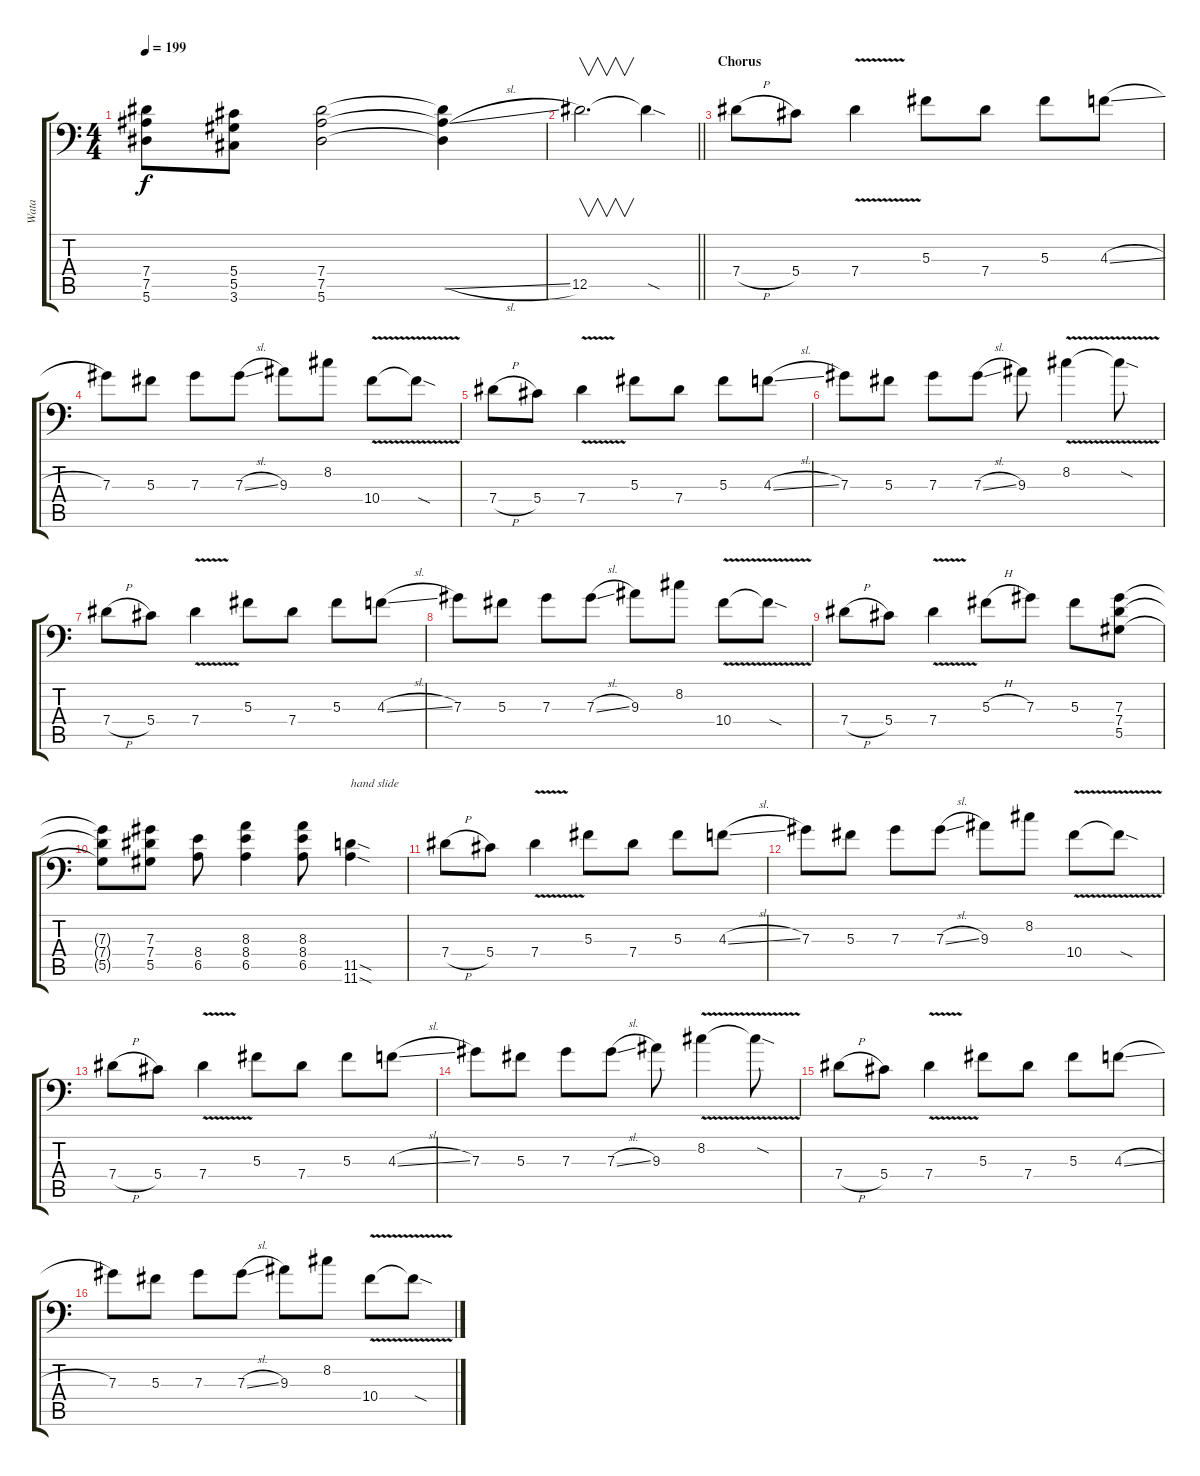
\track ("Wata" "Wata") {instrument distortionguitar}
\staff {score tabs}
\tuning (Bb3 F3 Db3 Ab2 Eb2 Bb1) {hide}
\ts (4 4)
\tempo 199
\clef f4
\ks c
(7.4 7.5 5.6).8{dy f} (5.4 5.5 3.6).8 (7.4 7.5 5.6).2 (7.4{t} 7.5{sl t} 5.6{t}).4 |
\barLineRight lightlight
12.5.2{v d} 12.5{sod t}.4 |
\section ("" "Chorus")
7.4{h}.8 5.4.8 7.4{v}.4 5.3.8 7.4.8 5.3.8 4.3{sl}.8 |
7.3.8 5.3.8 7.3.8 7.3{sl}.8 9.3.8 8.2.8 10.4{v}.8 10.4{sod t}.8 |
7.4{h}.8 5.4.8 7.4{v}.4 5.3.8 7.4.8 5.3.8 4.3{sl}.8 |
7.3.8 5.3.8 7.3.8 7.3{sl}.8 9.3.8 8.2{v}.4 8.2{sod t}.8 |
7.4{h}.8 5.4.8 7.4{v}.4 5.3.8 7.4.8 5.3.8 4.3{sl}.8 |
7.3.8 5.3.8 7.3.8 7.3{sl}.8 9.3.8 8.2.8 10.4{v}.8 10.4{sod t}.8 |
7.4{h}.8 5.4.8 7.4{v}.4 5.3{h}.8 7.3.8 5.3.8 (7.3 7.4 5.5).8 |
(7.3{t} 7.4{t} 5.5{t}).8 (7.3 7.4 5.5).8 (8.4 6.5).8 (8.3 8.4 6.5).4 (8.3 8.4 6.5).8 (11.5{sod} 11.6{sod}).4{txt "hand slide"} |
7.4{h}.8 5.4.8 7.4{v}.4 5.3.8 7.4.8 5.3.8 4.3{sl}.8 |
7.3.8 5.3.8 7.3.8 7.3{sl}.8 9.3.8 8.2.8 10.4{v}.8 10.4{sod t}.8 |
7.4{h}.8 5.4.8 7.4{v}.4 5.3.8 7.4.8 5.3.8 4.3{sl}.8 |
7.3.8 5.3.8 7.3.8 7.3{sl}.8 9.3.8 8.2{v}.4 8.2{sod t}.8 |
7.4{h}.8 5.4.8 7.4{v}.4 5.3.8 7.4.8 5.3.8 4.3{sl}.8 |
7.3.8 5.3.8 7.3.8 7.3{sl}.8 9.3.8 8.2.8 10.4{v}.8 10.4{sod t}.8
